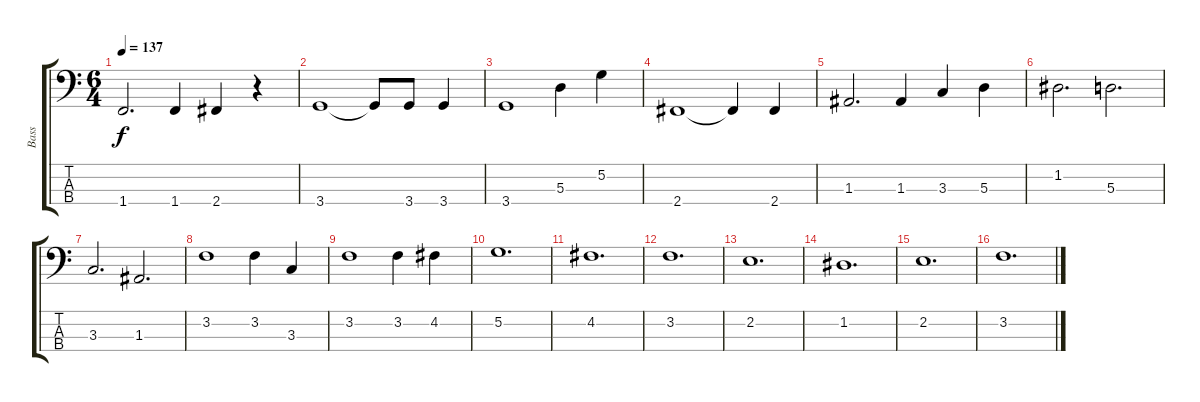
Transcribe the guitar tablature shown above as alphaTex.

\track ("Bass" "Bass") {instrument electricbasspick}
\staff {score tabs}
\tuning (G2 D2 A1 E1) {hide}
\ts (6 4)
\tempo 137
\clef f4
\ks c
1.4.2{d dy f} 1.4.4 2.4.4 r.4 |
3.4.1 3.4{t}.8 3.4.8 3.4.4 |
3.4.1 5.3.4 5.2.4 |
2.4.1 2.4{t}.4 2.4.4 |
1.3.2{d} 1.3.4 3.3.4 5.3.4 |
1.2.2{d} 5.3.2{d} |
3.3.2{d} 1.3.2{d} |
3.2.1 3.2.4 3.3.4 |
3.2.1 3.2.4 4.2.4 |
5.2.1{d} |
4.2.1{d} |
3.2.1{d} |
2.2.1{d} |
1.2.1{d} |
2.2.1{d} |
3.2.1{d}
